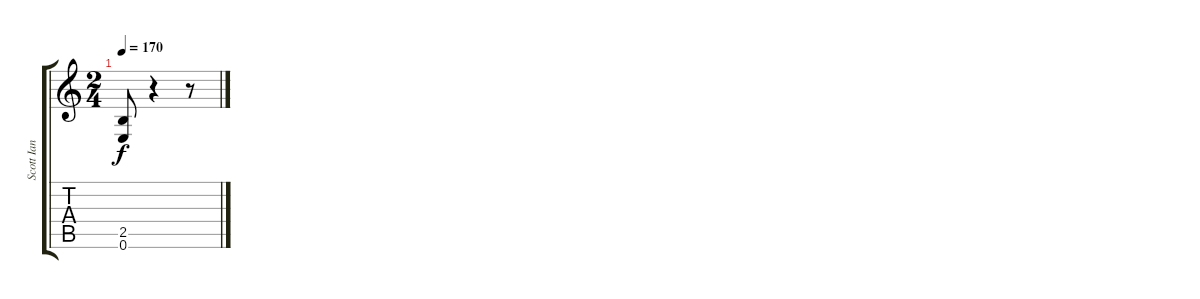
\track ("Scott Ian" "Scott Ian") {instrument distortionguitar}
\staff {score tabs}
\tuning (E4 B3 G3 D3 A2 E2) {hide}
\ts (2 4)
\tempo 170
\clef g2
\ks c
(2.5 0.6).8{dy f} r.4 r.8
